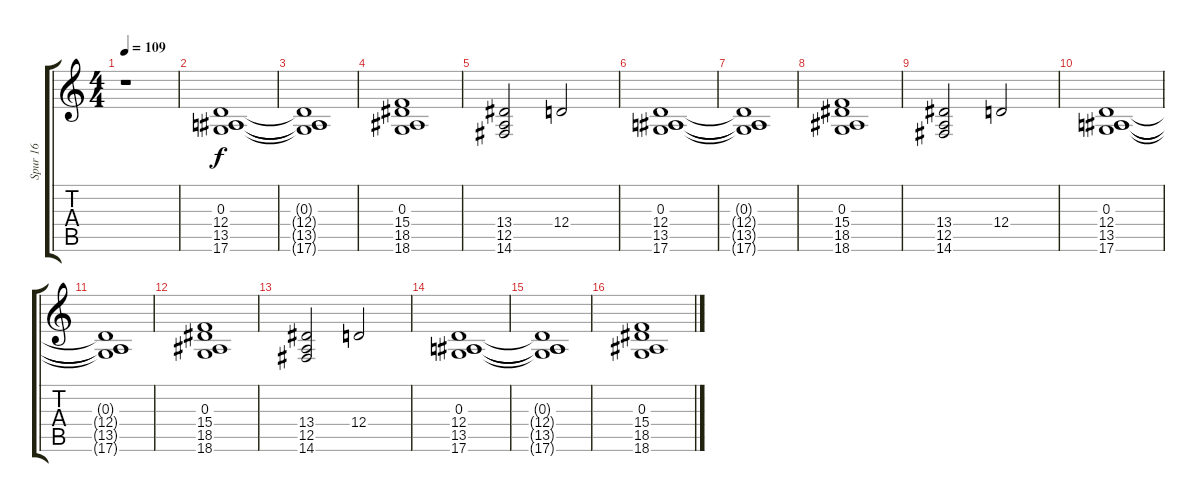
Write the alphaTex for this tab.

\track ("Spur 16" "Spur 16") {instrument fx7echoes}
\staff {score tabs}
\tuning (E4 B3 G3 D3 A2 E2) {hide}
\ts (4 4)
\tempo 109
\clef g2
\ks c
r.1{dy f instrument fx7echoes} |
(0.3 12.4 13.5 17.6).1 |
(0.3{t} 12.4{t} 13.5{t} 17.6{t}).1 |
(0.3 15.4 18.5 18.6).1 |
(13.4 12.5 14.6).2 12.4.2 |
(0.3 12.4 13.5 17.6).1 |
(0.3{t} 12.4{t} 13.5{t} 17.6{t}).1 |
(0.3 15.4 18.5 18.6).1 |
(13.4 12.5 14.6).2 12.4.2 |
(0.3 12.4 13.5 17.6).1 |
(0.3{t} 12.4{t} 13.5{t} 17.6{t}).1 |
(0.3 15.4 18.5 18.6).1 |
(13.4 12.5 14.6).2 12.4.2 |
(0.3 12.4 13.5 17.6).1 |
(0.3{t} 12.4{t} 13.5{t} 17.6{t}).1 |
(0.3 15.4 18.5 18.6).1
